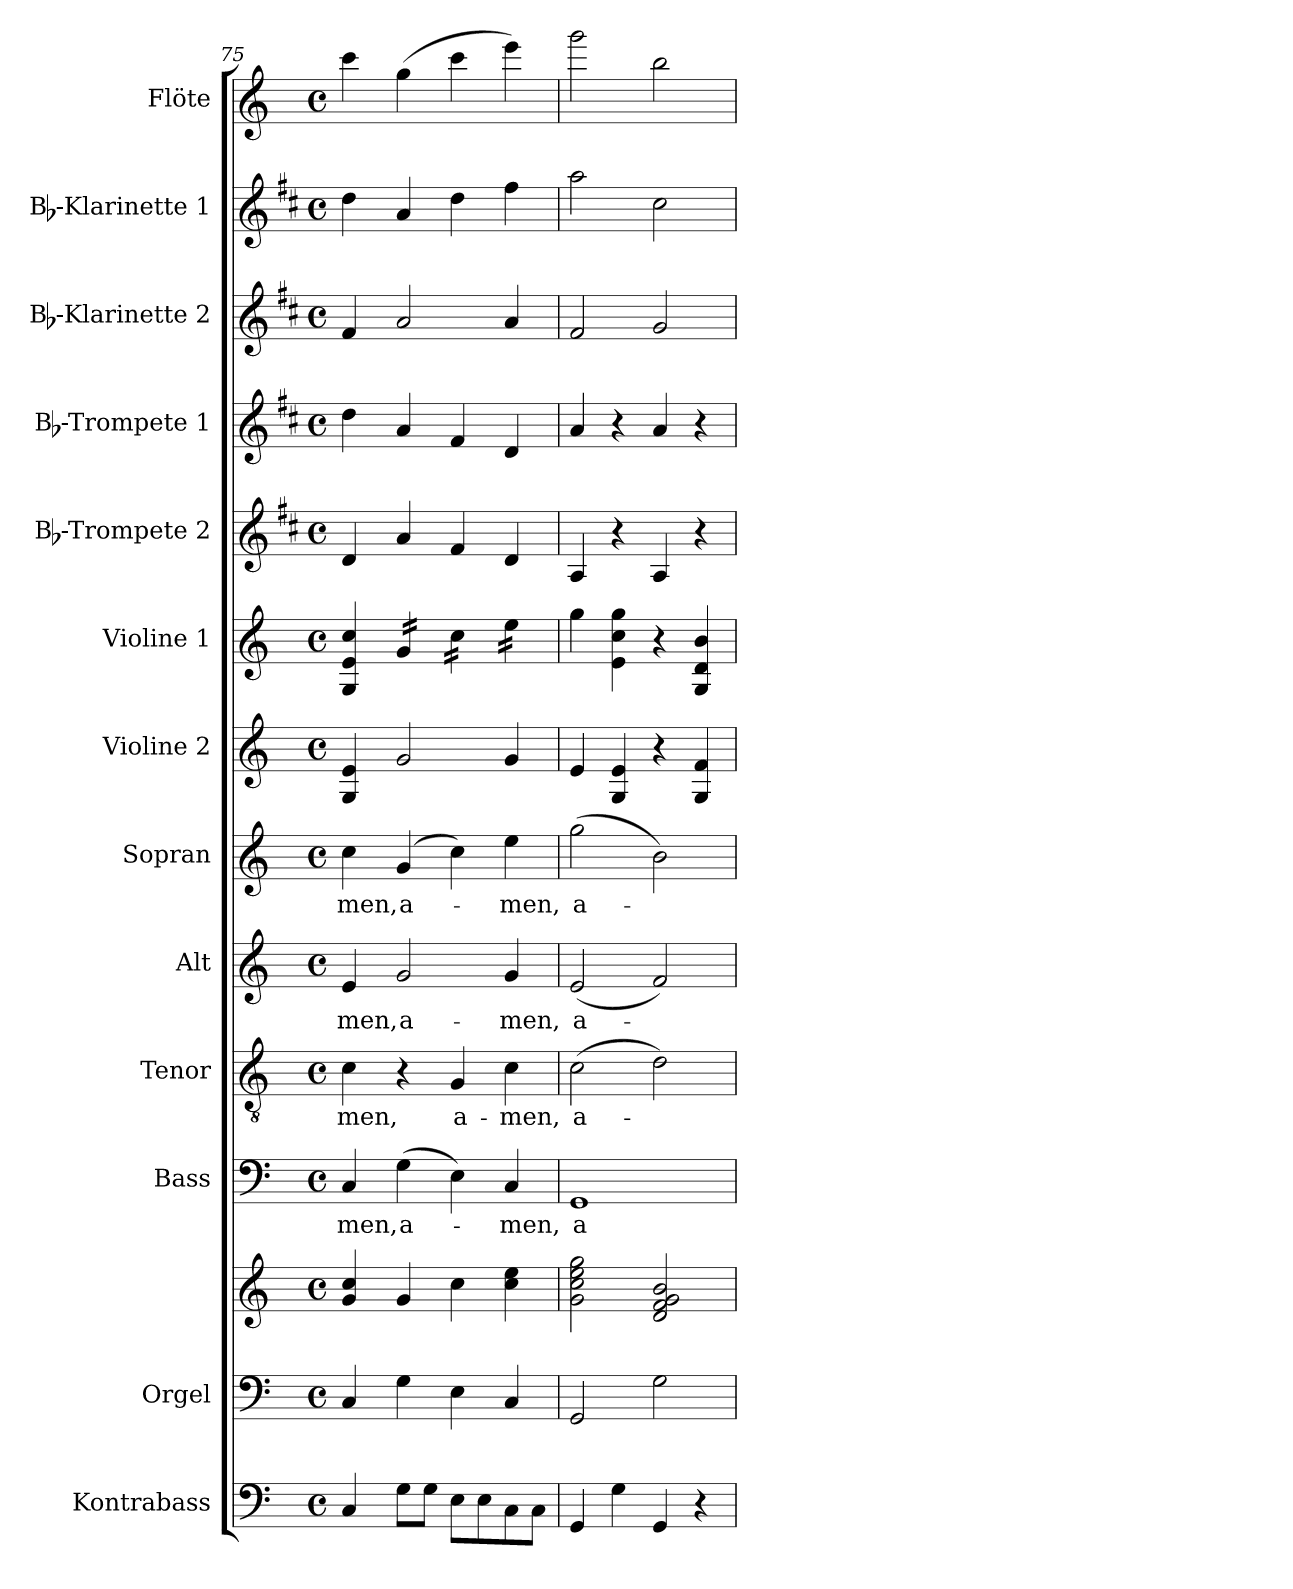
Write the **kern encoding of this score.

**kern	**kern	**kern	**kern	**text	**kern	**text	**kern	**text	**kern	**text	**kern	**kern	**kern	**kern	**kern	**kern	**kern
*part13	*part12	*part12	*part11	*part11	*part10	*part10	*part9	*part9	*part8	*part8	*part7	*part6	*part5	*part4	*part3	*part2	*part1
*staff14	*staff13	*staff12	*staff11	*staff11	*staff10	*staff10	*staff9	*staff9	*staff8	*staff8	*staff7	*staff6	*staff5	*staff4	*staff3	*staff2	*staff1
*I"Kontrabass	*I"Orgel	*	*I"Bass	*	*I"Tenor	*	*I"Alt	*	*I"Sopran	*	*I"Violine 2	*I"Violine 1	*I"Bb-Trompete 2	*I"Bb-Trompete 1	*I"Bb-Klarinette 2	*I"Bb-Klarinette 1	*I"Flöte
*I'Kb.	*I'Org.	*	*I'B.	*	*I'T.	*	*I'A.	*	*I'S.	*	*I'Vl. 2	*I'Vl. 1	*I'Bb Trp. 2	*I'Bb Trp. 1	*I'Bb Kl. 2	*I'Bb Kl. 1	*I'Fl.
*clefF4	*clefF4	*clefG2	*clefF4	*	*clefGv2	*	*clefG2	*	*clefG2	*	*clefG2	*clefG2	*clefG2	*clefG2	*clefG2	*clefG2	*clefG2
*ITrd7c12	*	*	*	*	*	*	*	*	*	*	*	*	*ITrd1c2	*ITrd1c2	*ITrd1c2	*ITrd1c2	*
*k[]	*k[]	*k[]	*k[]	*	*k[]	*	*k[]	*	*k[]	*	*k[]	*k[]	*k[]	*k[]	*k[]	*k[]	*k[]
*C:	*C:	*C:	*C:	*	*C:	*	*C:	*	*C:	*	*C:	*C:	*C:	*C:	*C:	*C:	*C:
*M4/4	*M4/4	*M4/4	*M4/4	*	*M4/4	*	*M4/4	*	*M4/4	*	*M4/4	*M4/4	*M4/4	*M4/4	*M4/4	*M4/4	*M4/4
*met(c)	*met(c)	*met(c)	*met(c)	*	*met(c)	*	*met(c)	*	*met(c)	*	*met(c)	*met(c)	*met(c)	*met(c)	*met(c)	*met(c)	*met(c)
=75	=75	=75	=75	=75	=75	=75	=75	=75	=75	=75	=75	=75	=75	=75	=75	=75	=75
!	!	!	!	!LO:LY:b	!	!LO:LY:b	!	!LO:LY:b	!	!LO:LY:b	!	!	!	!	!	!	!
4CC/	4C/	4g/ 4cc/	4C/	-men,	4c\	-men,	4e/	-men,	4cc\	-men,	4G/ 4e/	4G/ 4e/ 4cc/	4c/	4cc\	4e/	4cc\	4ccc\
!	!	!	!	!LO:LY:b	!	!	!	!LO:LY:b	!	!LO:LY:b	!	!	!	!	!	!	!
*	*	*	*	*	*	*	*	*	*	*	*	*tremolo	*	*	*	*	*
8GG\L	4G\	4g/	(>4G\	a-	4r	.	2g/	a-	(4g/	a-	2g/	16g/LL	4g/	4g/	2g/	4g/	(>4gg\
.	.	.	.	.	.	.	.	.	.	.	.	16g/	.	.	.	.	.
8GG\J	.	.	.	.	.	.	.	.	.	.	.	16g/	.	.	.	.	.
.	.	.	.	.	.	.	.	.	.	.	.	16g/JJ	.	.	.	.	.
!	!	!	!	!	!	!LO:LY:b	!	!	!	!	!	!	!	!	!	!	!
8EE\L	4E\	4cc\	4E\)	.	4G/	a-	.	.	4cc\)	.	.	16cc\LL	4e/	4e/	.	4cc\	4ccc\
.	.	.	.	.	.	.	.	.	.	.	.	16cc\	.	.	.	.	.
8EE\	.	.	.	.	.	.	.	.	.	.	.	16cc\	.	.	.	.	.
.	.	.	.	.	.	.	.	.	.	.	.	16cc\JJ	.	.	.	.	.
!	!	!	!	!LO:LY:b	!	!LO:LY:b	!	!LO:LY:b	!	!LO:LY:b	!	!	!	!	!	!	!
8CC\	4C/	4cc\ 4ee\	4C/	-men,	4c\	-men,	4g/	-men,	4ee\	-men,	4g/	16ee\LL	4c/	4c/	4g/	4ee\	4eee\)
.	.	.	.	.	.	.	.	.	.	.	.	16ee\	.	.	.	.	.
8CC\J	.	.	.	.	.	.	.	.	.	.	.	16ee\	.	.	.	.	.
.	.	.	.	.	.	.	.	.	.	.	.	16ee\JJ	.	.	.	.	.
*	*	*	*	*	*	*	*	*	*	*	*	*Xtremolo	*	*	*	*	*
=76	=76	=76	=76	=76	=76	=76	=76	=76	=76	=76	=76	=76	=76	=76	=76	=76	=76
!	!	!	!	!LO:LY:b	!	!LO:LY:b	!	!LO:LY:b	!	!LO:LY:b	!	!	!	!	!	!	!
4GGG/	2GG/	2g\ 2cc\ 2ee\ 2gg\	1GG	a-	(>2c\	a-	(<2e/	a-	(>2gg\	a-	4e/	4gg\	4G/	4g/	2e/	2gg\	2ggg\
4GG\	.	.	.	.	.	.	.	.	.	.	4G/ 4e/	4e\ 4cc\ 4gg\	4r	4r	.	.	.
4GGG/	2G\	2d/ 2f/ 2g/ 2b/	.	.	2d\)	.	2f/)	.	2b\)	.	4r	4r	4G/	4g/	2f/	2b\	2bb\
4r	.	.	.	.	.	.	.	.	.	.	4G/ 4f/	4G/ 4d/ 4b/	4r	4r	.	.	.
=	=	=	=	=	=	=	=	=	=	=	=	=	=	=	=	=	=
*-	*-	*-	*-	*-	*-	*-	*-	*-	*-	*-	*-	*-	*-	*-	*-	*-	*-
